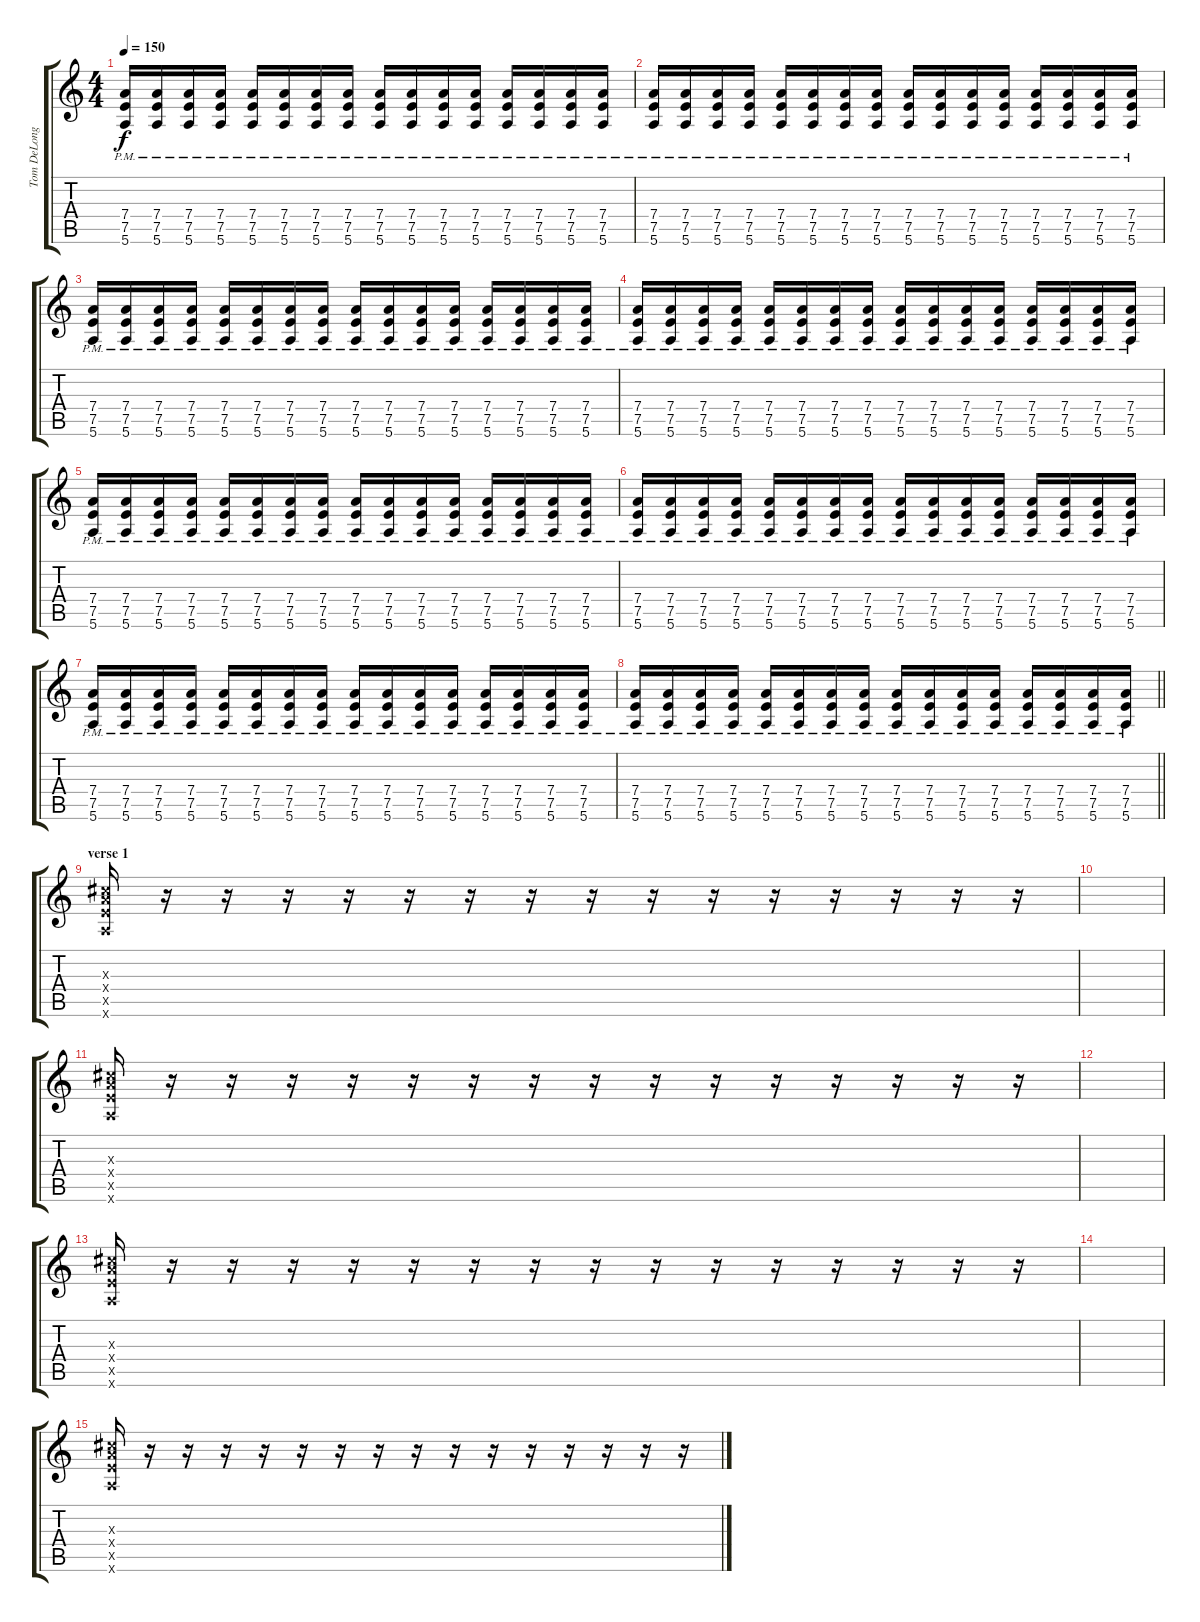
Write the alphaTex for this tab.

\track ("Tom DeLonge, guitar" "Tom DeLong") {instrument overdrivenguitar}
\staff {score tabs}
\tuning (E4 B3 G3 D3 A2 E2) {hide}
\ts (4 4)
\tempo 150
\clef g2
\ks c
(7.4{pm} 7.5{pm} 5.6{pm}).16{dy f} (7.4{pm} 7.5{pm} 5.6{pm}).16 (7.4{pm} 7.5{pm} 5.6{pm}).16 (7.4{pm} 7.5{pm} 5.6{pm}).16 (7.4{pm} 7.5{pm} 5.6{pm}).16 (7.4{pm} 7.5{pm} 5.6{pm}).16 (7.4{pm} 7.5{pm} 5.6{pm}).16 (7.4{pm} 7.5{pm} 5.6{pm}).16 (7.4{pm} 7.5{pm} 5.6{pm}).16 (7.4{pm} 7.5{pm} 5.6{pm}).16 (7.4{pm} 7.5{pm} 5.6{pm}).16 (7.4{pm} 7.5{pm} 5.6{pm}).16 (7.4{pm} 7.5{pm} 5.6{pm}).16 (7.4{pm} 7.5{pm} 5.6{pm}).16 (7.4{pm} 7.5{pm} 5.6{pm}).16 (7.4{pm} 7.5{pm} 5.6{pm}).16 |
(7.4{pm} 7.5{pm} 5.6{pm}).16 (7.4{pm} 7.5{pm} 5.6{pm}).16 (7.4{pm} 7.5{pm} 5.6{pm}).16 (7.4{pm} 7.5{pm} 5.6{pm}).16 (7.4{pm} 7.5{pm} 5.6{pm}).16 (7.4{pm} 7.5{pm} 5.6{pm}).16 (7.4{pm} 7.5{pm} 5.6{pm}).16 (7.4{pm} 7.5{pm} 5.6{pm}).16 (7.4{pm} 7.5{pm} 5.6{pm}).16 (7.4{pm} 7.5{pm} 5.6{pm}).16 (7.4{pm} 7.5{pm} 5.6{pm}).16 (7.4{pm} 7.5{pm} 5.6{pm}).16 (7.4{pm} 7.5{pm} 5.6{pm}).16 (7.4{pm} 7.5{pm} 5.6{pm}).16 (7.4{pm} 7.5{pm} 5.6{pm}).16 (7.4{pm} 7.5{pm} 5.6{pm}).16 |
(7.4{pm} 7.5{pm} 5.6{pm}).16 (7.4{pm} 7.5{pm} 5.6{pm}).16 (7.4{pm} 7.5{pm} 5.6{pm}).16 (7.4{pm} 7.5{pm} 5.6{pm}).16 (7.4{pm} 7.5{pm} 5.6{pm}).16 (7.4{pm} 7.5{pm} 5.6{pm}).16 (7.4{pm} 7.5{pm} 5.6{pm}).16 (7.4{pm} 7.5{pm} 5.6{pm}).16 (7.4{pm} 7.5{pm} 5.6{pm}).16 (7.4{pm} 7.5{pm} 5.6{pm}).16 (7.4{pm} 7.5{pm} 5.6{pm}).16 (7.4{pm} 7.5{pm} 5.6{pm}).16 (7.4{pm} 7.5{pm} 5.6{pm}).16 (7.4{pm} 7.5{pm} 5.6{pm}).16 (7.4{pm} 7.5{pm} 5.6{pm}).16 (7.4{pm} 7.5{pm} 5.6{pm}).16 |
(7.4{pm} 7.5{pm} 5.6{pm}).16 (7.4{pm} 7.5{pm} 5.6{pm}).16 (7.4{pm} 7.5{pm} 5.6{pm}).16 (7.4{pm} 7.5{pm} 5.6{pm}).16 (7.4{pm} 7.5{pm} 5.6{pm}).16 (7.4{pm} 7.5{pm} 5.6{pm}).16 (7.4{pm} 7.5{pm} 5.6{pm}).16 (7.4{pm} 7.5{pm} 5.6{pm}).16 (7.4{pm} 7.5{pm} 5.6{pm}).16 (7.4{pm} 7.5{pm} 5.6{pm}).16 (7.4{pm} 7.5{pm} 5.6{pm}).16 (7.4{pm} 7.5{pm} 5.6{pm}).16 (7.4{pm} 7.5{pm} 5.6{pm}).16 (7.4{pm} 7.5{pm} 5.6{pm}).16 (7.4{pm} 7.5{pm} 5.6{pm}).16 (7.4{pm} 7.5{pm} 5.6{pm}).16 |
(7.4{pm} 7.5{pm} 5.6{pm}).16 (7.4{pm} 7.5{pm} 5.6{pm}).16 (7.4{pm} 7.5{pm} 5.6{pm}).16 (7.4{pm} 7.5{pm} 5.6{pm}).16 (7.4{pm} 7.5{pm} 5.6{pm}).16 (7.4{pm} 7.5{pm} 5.6{pm}).16 (7.4{pm} 7.5{pm} 5.6{pm}).16 (7.4{pm} 7.5{pm} 5.6{pm}).16 (7.4{pm} 7.5{pm} 5.6{pm}).16 (7.4{pm} 7.5{pm} 5.6{pm}).16 (7.4{pm} 7.5{pm} 5.6{pm}).16 (7.4{pm} 7.5{pm} 5.6{pm}).16 (7.4{pm} 7.5{pm} 5.6{pm}).16 (7.4{pm} 7.5{pm} 5.6{pm}).16 (7.4{pm} 7.5{pm} 5.6{pm}).16 (7.4{pm} 7.5{pm} 5.6{pm}).16 |
(7.4{pm} 7.5{pm} 5.6{pm}).16 (7.4{pm} 7.5{pm} 5.6{pm}).16 (7.4{pm} 7.5{pm} 5.6{pm}).16 (7.4{pm} 7.5{pm} 5.6{pm}).16 (7.4{pm} 7.5{pm} 5.6{pm}).16 (7.4{pm} 7.5{pm} 5.6{pm}).16 (7.4{pm} 7.5{pm} 5.6{pm}).16 (7.4{pm} 7.5{pm} 5.6{pm}).16 (7.4{pm} 7.5{pm} 5.6{pm}).16 (7.4{pm} 7.5{pm} 5.6{pm}).16 (7.4{pm} 7.5{pm} 5.6{pm}).16 (7.4{pm} 7.5{pm} 5.6{pm}).16 (7.4{pm} 7.5{pm} 5.6{pm}).16 (7.4{pm} 7.5{pm} 5.6{pm}).16 (7.4{pm} 7.5{pm} 5.6{pm}).16 (7.4{pm} 7.5{pm} 5.6{pm}).16 |
(7.4{pm} 7.5{pm} 5.6{pm}).16 (7.4{pm} 7.5{pm} 5.6{pm}).16 (7.4{pm} 7.5{pm} 5.6{pm}).16 (7.4{pm} 7.5{pm} 5.6{pm}).16 (7.4{pm} 7.5{pm} 5.6{pm}).16 (7.4{pm} 7.5{pm} 5.6{pm}).16 (7.4{pm} 7.5{pm} 5.6{pm}).16 (7.4{pm} 7.5{pm} 5.6{pm}).16 (7.4{pm} 7.5{pm} 5.6{pm}).16 (7.4{pm} 7.5{pm} 5.6{pm}).16 (7.4{pm} 7.5{pm} 5.6{pm}).16 (7.4{pm} 7.5{pm} 5.6{pm}).16 (7.4{pm} 7.5{pm} 5.6{pm}).16 (7.4{pm} 7.5{pm} 5.6{pm}).16 (7.4{pm} 7.5{pm} 5.6{pm}).16 (7.4{pm} 7.5{pm} 5.6{pm}).16 |
\barLineRight lightlight
(7.4{pm} 7.5{pm} 5.6{pm}).16 (7.4{pm} 7.5{pm} 5.6{pm}).16 (7.4{pm} 7.5{pm} 5.6{pm}).16 (7.4{pm} 7.5{pm} 5.6{pm}).16 (7.4{pm} 7.5{pm} 5.6{pm}).16 (7.4{pm} 7.5{pm} 5.6{pm}).16 (7.4{pm} 7.5{pm} 5.6{pm}).16 (7.4{pm} 7.5{pm} 5.6{pm}).16 (7.4{pm} 7.5{pm} 5.6{pm}).16 (7.4{pm} 7.5{pm} 5.6{pm}).16 (7.4{pm} 7.5{pm} 5.6{pm}).16 (7.4{pm} 7.5{pm} 5.6{pm}).16 (7.4{pm} 7.5{pm} 5.6{pm}).16 (7.4{pm} 7.5{pm} 5.6{pm}).16 (7.4{pm} 7.5{pm} 5.6{pm}).16 (7.4{pm} 7.5{pm} 5.6{pm}).16 |
\section ("" "verse 1")
(6.3{x} 7.4{x} 7.5{x} 5.6{x}).16 r.16 r.16 r.16 r.16 r.16 r.16 r.16 r.16 r.16 r.16 r.16 r.16 r.16 r.16 r.16 |
|
(6.3{x} 7.4{x} 7.5{x} 5.6{x}).16 r.16 r.16 r.16 r.16 r.16 r.16 r.16 r.16 r.16 r.16 r.16 r.16 r.16 r.16 r.16 |
|
(6.3{x} 7.4{x} 7.5{x} 5.6{x}).16 r.16 r.16 r.16 r.16 r.16 r.16 r.16 r.16 r.16 r.16 r.16 r.16 r.16 r.16 r.16 |
|
(6.3{x} 7.4{x} 7.5{x} 5.6{x}).16 r.16 r.16 r.16 r.16 r.16 r.16 r.16 r.16 r.16 r.16 r.16 r.16 r.16 r.16 r.16
